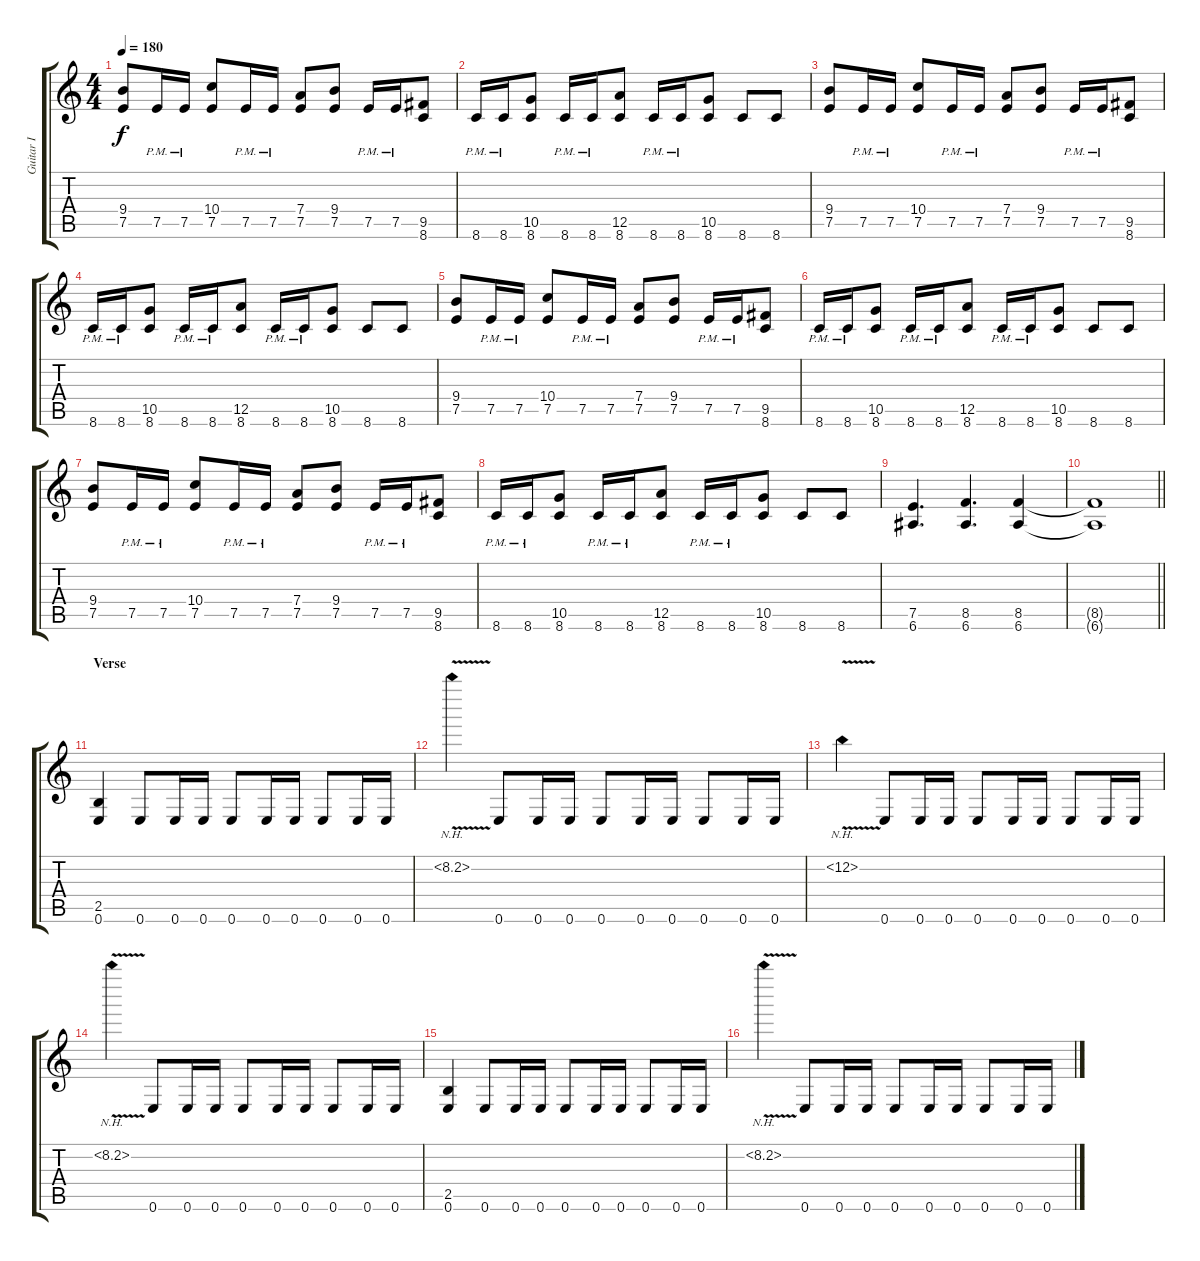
\track ("Guitar I" "Guitar I") {instrument overdrivenguitar}
\staff {score tabs}
\tuning (E4 B3 G3 D3 A2 E2) {hide}
\ts (4 4)
\tempo 180
\clef g2
\ks c
(9.4 7.5).8{dy f} 7.5{pm}.16 7.5{pm}.16 (10.4 7.5).8 7.5{pm}.16 7.5{pm}.16 (7.4 7.5).8 (9.4 7.5).8 7.5{pm}.16 7.5{pm}.16 (9.5 8.6).8 |
8.6{pm}.16 8.6{pm}.16 (10.5 8.6).8 8.6{pm}.16 8.6{pm}.16 (12.5 8.6).8 8.6{pm}.16 8.6{pm}.16 (10.5 8.6).8 8.6.8 8.6.8 |
(9.4 7.5).8 7.5{pm}.16 7.5{pm}.16 (10.4 7.5).8 7.5{pm}.16 7.5{pm}.16 (7.4 7.5).8 (9.4 7.5).8 7.5{pm}.16 7.5{pm}.16 (9.5 8.6).8 |
8.6{pm}.16 8.6{pm}.16 (10.5 8.6).8 8.6{pm}.16 8.6{pm}.16 (12.5 8.6).8 8.6{pm}.16 8.6{pm}.16 (10.5 8.6).8 8.6.8 8.6.8 |
(9.4 7.5).8 7.5{pm}.16 7.5{pm}.16 (10.4 7.5).8 7.5{pm}.16 7.5{pm}.16 (7.4 7.5).8 (9.4 7.5).8 7.5{pm}.16 7.5{pm}.16 (9.5 8.6).8 |
8.6{pm}.16 8.6{pm}.16 (10.5 8.6).8 8.6{pm}.16 8.6{pm}.16 (12.5 8.6).8 8.6{pm}.16 8.6{pm}.16 (10.5 8.6).8 8.6.8 8.6.8 |
(9.4 7.5).8 7.5{pm}.16 7.5{pm}.16 (10.4 7.5).8 7.5{pm}.16 7.5{pm}.16 (7.4 7.5).8 (9.4 7.5).8 7.5{pm}.16 7.5{pm}.16 (9.5 8.6).8 |
8.6{pm}.16 8.6{pm}.16 (10.5 8.6).8 8.6{pm}.16 8.6{pm}.16 (12.5 8.6).8 8.6{pm}.16 8.6{pm}.16 (10.5 8.6).8 8.6.8 8.6.8 |
(7.5 6.6).4{d} (8.5 6.6).4{d} (8.5 6.6).4 |
\barLineRight lightlight
(8.5{t} 6.6{t}).1 |
\section ("" "Verse")
(2.5 0.6).4 0.6.8 0.6.16 0.6.16 0.6.8 0.6.16 0.6.16 0.6.8 0.6.16 0.6.16 |
8.2{nh v}.4 0.6.8 0.6.16 0.6.16 0.6.8 0.6.16 0.6.16 0.6.8 0.6.16 0.6.16 |
6.2{nh v}.4 0.6.8 0.6.16 0.6.16 0.6.8 0.6.16 0.6.16 0.6.8 0.6.16 0.6.16 |
8.2{nh v}.4 0.6.8 0.6.16 0.6.16 0.6.8 0.6.16 0.6.16 0.6.8 0.6.16 0.6.16 |
(2.5 0.6).4 0.6.8 0.6.16 0.6.16 0.6.8 0.6.16 0.6.16 0.6.8 0.6.16 0.6.16 |
8.2{nh v}.4 0.6.8 0.6.16 0.6.16 0.6.8 0.6.16 0.6.16 0.6.8 0.6.16 0.6.16
